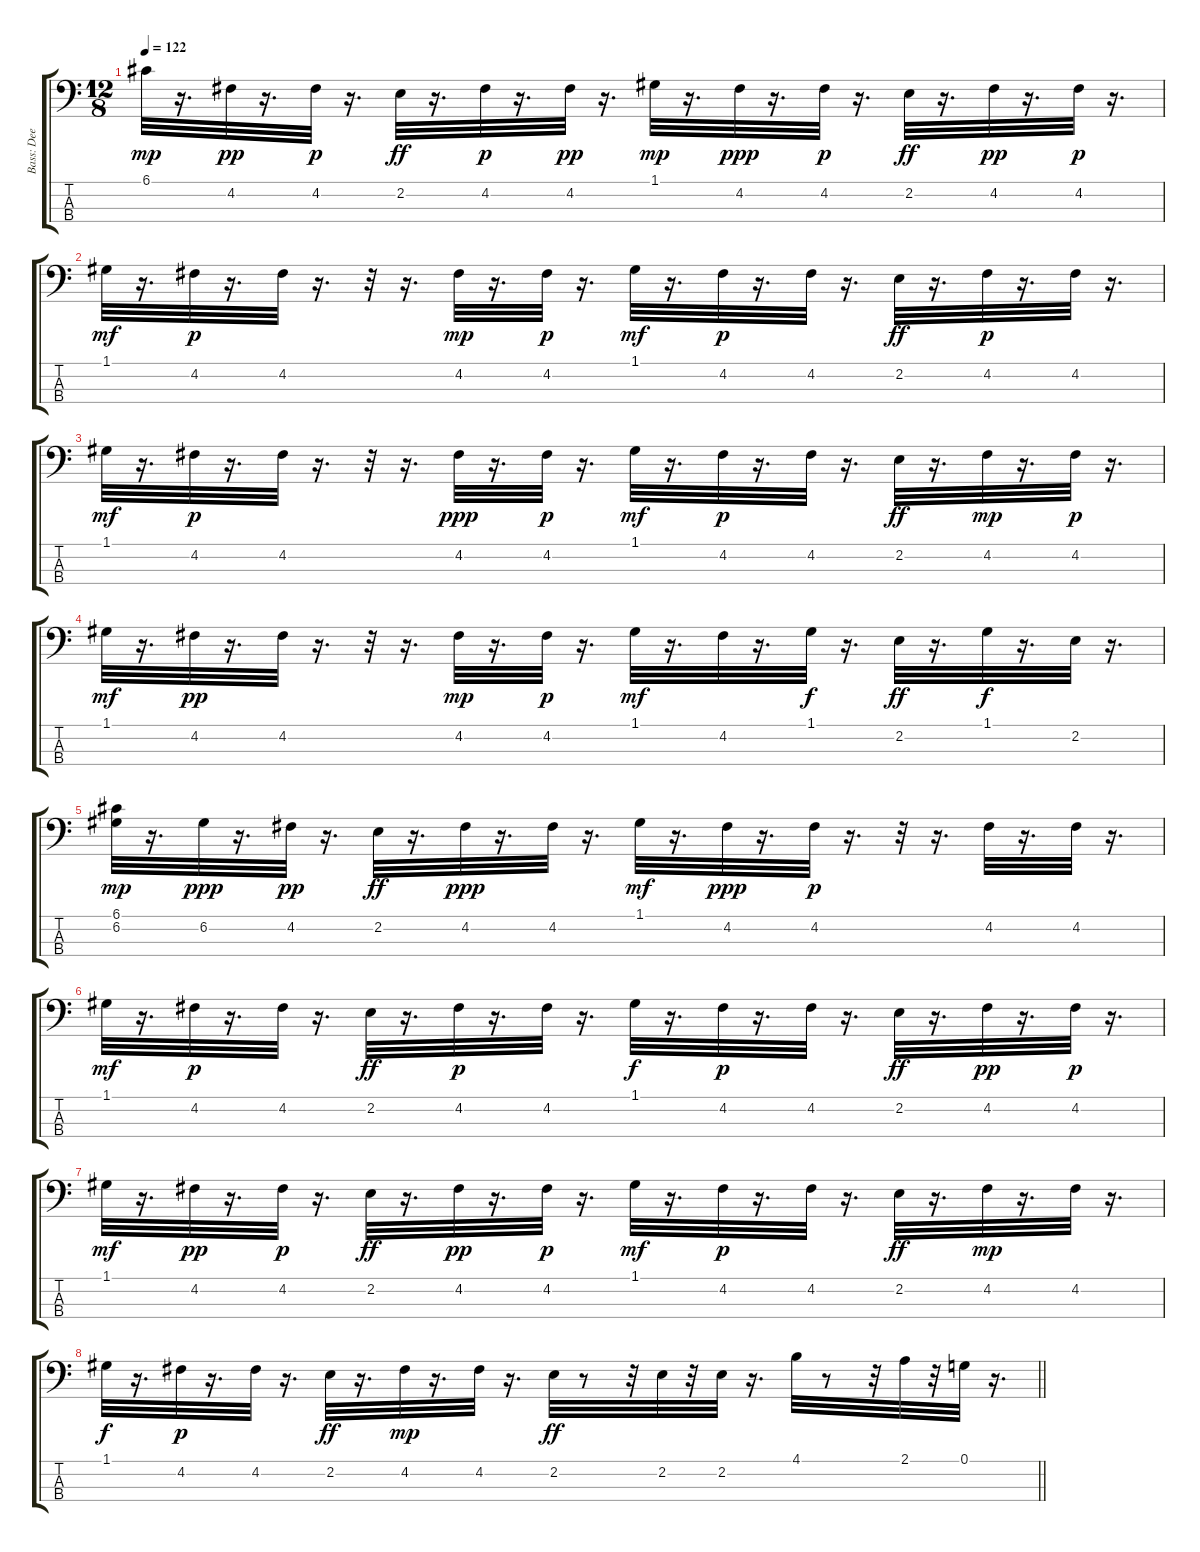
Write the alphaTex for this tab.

\track ("Bass: Dee Murray" "Bass: Dee ") {instrument fretlessbass}
\staff {score tabs}
\tuning (G2 D2 A1 E1) {hide}
\ts (12 8)
\tempo 122
\clef f4
\ks c
6.1.32{dy mp} r.16{d} 4.2.32{dy pp} r.16{d} 4.2.32{dy p} r.16{d} 2.2.32{dy ff} r.16{d} 4.2.32{dy p} r.16{d} 4.2.32{dy pp} r.16{d} 1.1.32{dy mp} r.16{d} 4.2.32{dy ppp} r.16{d} 4.2.32{dy p} r.16{d} 2.2.32{dy ff} r.16{d} 4.2.32{dy pp} r.16{d} 4.2.32{dy p} r.16{d} |
1.1.32{dy mf} r.16{d} 4.2.32{dy p} r.16{d} 4.2.32 r.16{d} r.32 r.16{d} 4.2.32{dy mp} r.16{d} 4.2.32{dy p} r.16{d} 1.1.32{dy mf} r.16{d} 4.2.32{dy p} r.16{d} 4.2.32 r.16{d} 2.2.32{dy ff} r.16{d} 4.2.32{dy p} r.16{d} 4.2.32 r.16{d} |
1.1.32{dy mf} r.16{d} 4.2.32{dy p} r.16{d} 4.2.32 r.16{d} r.32 r.16{d} 4.2.32{dy ppp} r.16{d} 4.2.32{dy p} r.16{d} 1.1.32{dy mf} r.16{d} 4.2.32{dy p} r.16{d} 4.2.32 r.16{d} 2.2.32{dy ff} r.16{d} 4.2.32{dy mp} r.16{d} 4.2.32{dy p} r.16{d} |
1.1.32{dy mf} r.16{d} 4.2.32{dy pp} r.16{d} 4.2.32 r.16{d} r.32 r.16{d} 4.2.32{dy mp} r.16{d} 4.2.32{dy p} r.16{d} 1.1.32{dy mf} r.16{d} 4.2.32 r.16{d} 1.1.32{dy f} r.16{d} 2.2.32{dy ff} r.16{d} 1.1.32{dy f} r.16{d} 2.2.32 r.16{d} |
(6.1 6.2).32{dy mp} r.16{d} 6.2.32{dy ppp} r.16{d} 4.2.32{dy pp} r.16{d} 2.2.32{dy ff} r.16{d} 4.2.32{dy ppp} r.16{d} 4.2.32 r.16{d} 1.1.32{dy mf} r.16{d} 4.2.32{dy ppp} r.16{d} 4.2.32{dy p} r.16{d} r.32 r.16{d} 4.2.32 r.16{d} 4.2.32 r.16{d} |
1.1.32{dy mf} r.16{d} 4.2.32{dy p} r.16{d} 4.2.32 r.16{d} 2.2.32{dy ff} r.16{d} 4.2.32{dy p} r.16{d} 4.2.32 r.16{d} 1.1.32{dy f} r.16{d} 4.2.32{dy p} r.16{d} 4.2.32 r.16{d} 2.2.32{dy ff} r.16{d} 4.2.32{dy pp} r.16{d} 4.2.32{dy p} r.16{d} |
1.1.32{dy mf} r.16{d} 4.2.32{dy pp} r.16{d} 4.2.32{dy p} r.16{d} 2.2.32{dy ff} r.16{d} 4.2.32{dy pp} r.16{d} 4.2.32{dy p} r.16{d} 1.1.32{dy mf} r.16{d} 4.2.32{dy p} r.16{d} 4.2.32 r.16{d} 2.2.32{dy ff} r.16{d} 4.2.32{dy mp} r.16{d} 4.2.32 r.16{d} |
\barLineRight lightlight
1.1.32{dy f} r.16{d} 4.2.32{dy p} r.16{d} 4.2.32 r.16{d} 2.2.32{dy ff} r.16{d} 4.2.32{dy mp} r.16{d} 4.2.32 r.16{d} 2.2.32{dy ff} r.8 r.32 2.2.32 r.32 2.2.32 r.16{d} 4.1.32 r.8 r.32 2.1.32 r.32 0.1.32 r.16{d}
